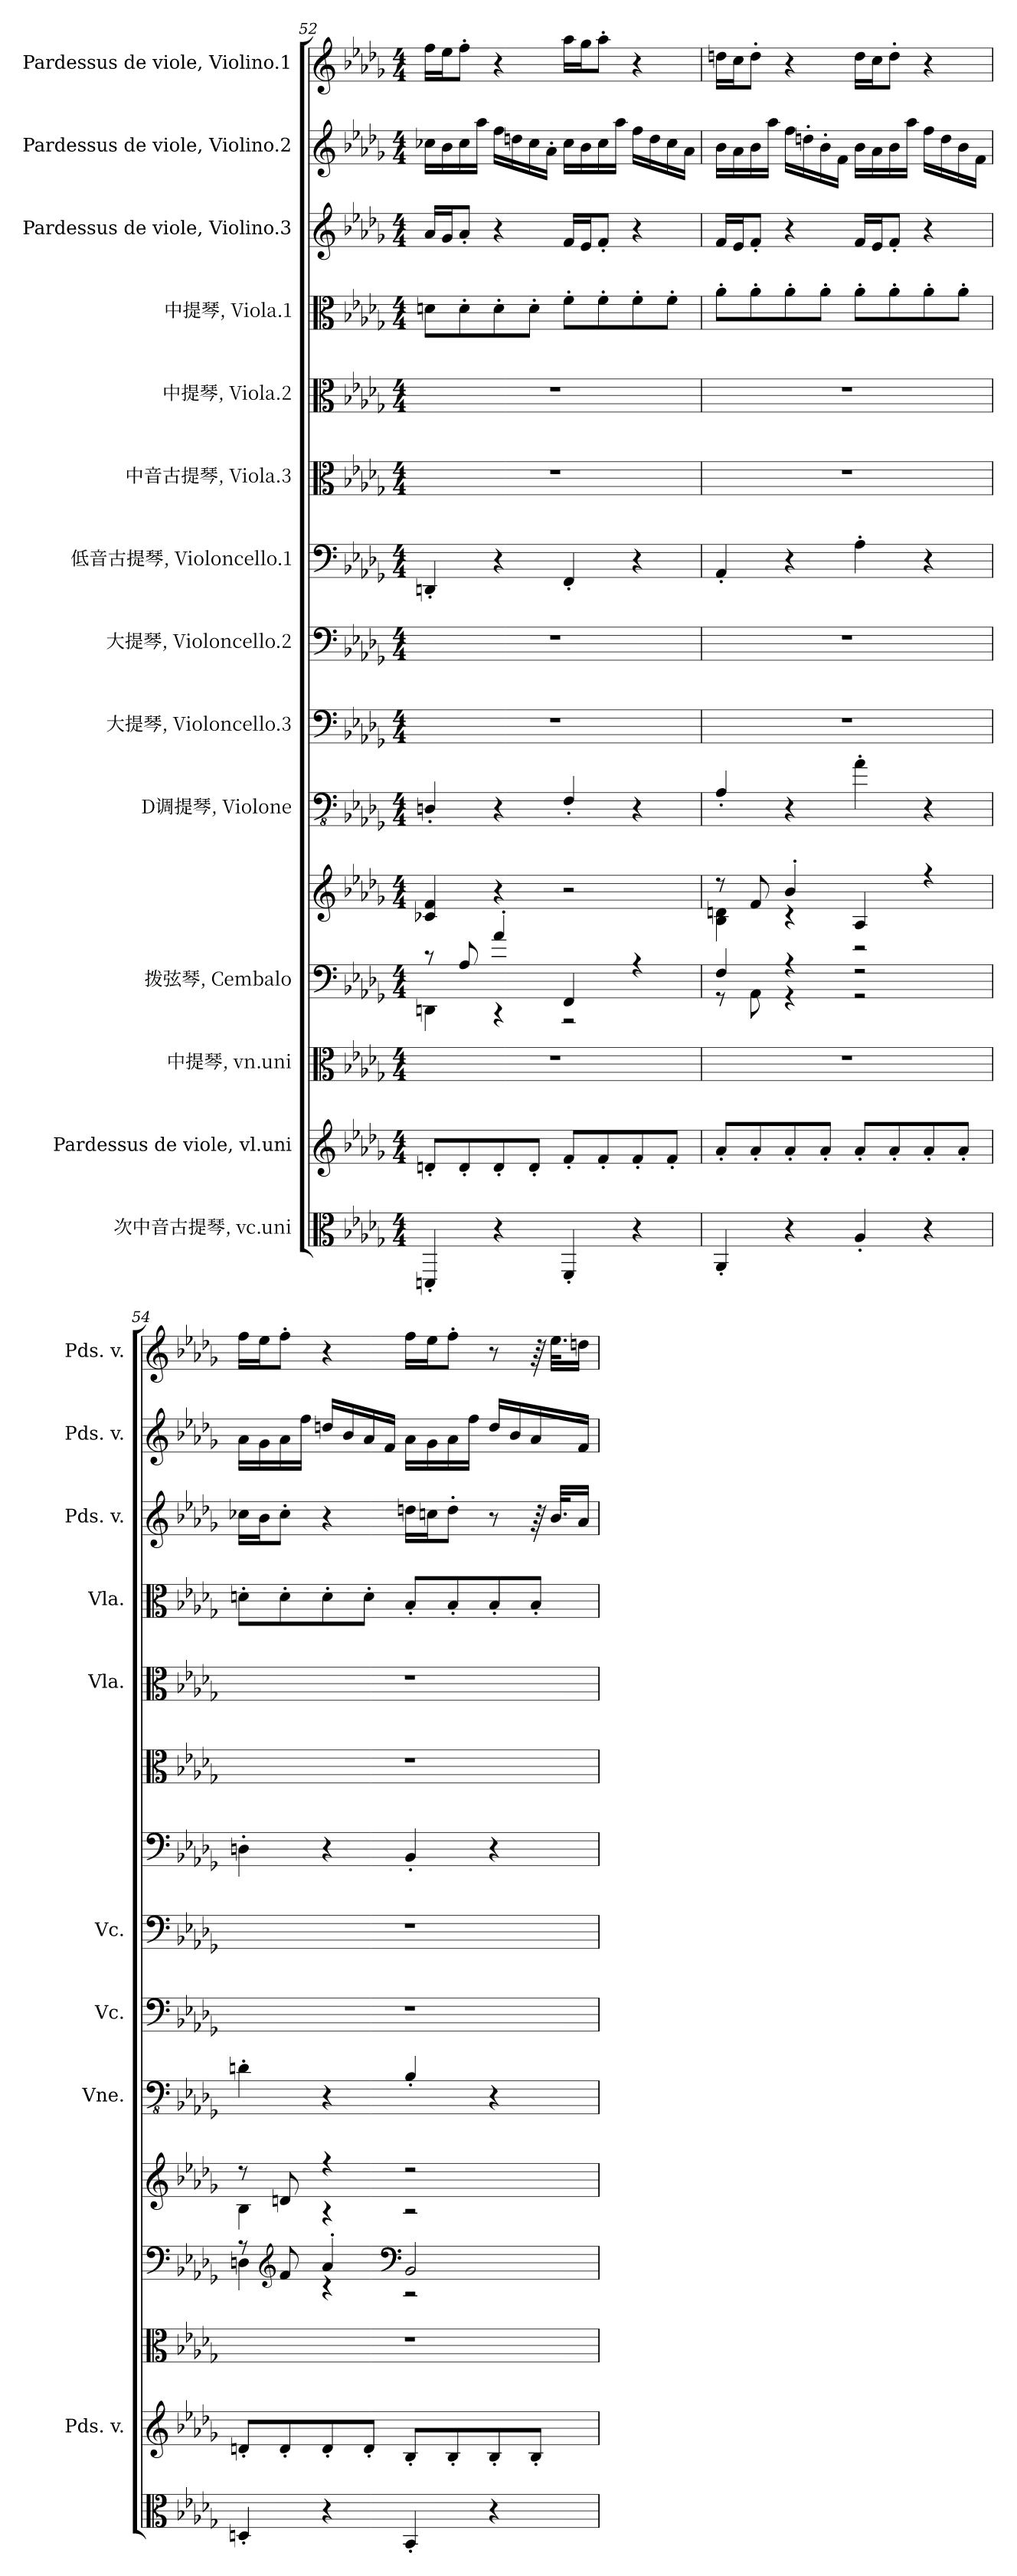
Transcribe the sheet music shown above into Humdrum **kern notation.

**kern	**kern	**kern	**kern	**kern	**kern	**kern	**kern	**kern	**kern	**kern	**kern	**kern	**kern	**kern
*part14	*part13	*part12	*part11	*part11	*part10	*part9	*part8	*part7	*part6	*part5	*part4	*part3	*part2	*part1
*staff15	*staff14	*staff13	*staff12	*staff11	*staff10	*staff9	*staff8	*staff7	*staff6	*staff5	*staff4	*staff3	*staff2	*staff1
*I"次中音古提琴, vc.uni	*I"Pardessus de viole, vl.uni	*I"中提琴, vn.uni	*I"拨弦琴, Cembalo	*	*I"D调提琴, Violone	*I"大提琴, Violoncello.3	*I"大提琴, Violoncello.2	*I"低音古提琴, Violoncello.1	*I"中音古提琴, Viola.3	*I"中提琴, Viola.2	*I"中提琴, Viola.1	*I"Pardessus de viole, Violino.3	*I"Pardessus de viole, Violino.2	*I"Pardessus de viole, Violino.1
*	*I'Pds. v.	*	*	*	*I'Vne.	*I'Vc.	*I'Vc.	*	*	*I'Vla.	*I'Vla.	*I'Pds. v.	*I'Pds. v.	*I'Pds. v.
!!LO:PB:g=z
*clefC3	*clefG2	*clefC3	*clefF4	*clefG2	*clefFv4	*clefF4	*clefF4	*clefF4	*clefC3	*clefC3	*clefC3	*clefG2	*clefG2	*clefG2
*	*	*	*	*	*ITrd7c12	*	*	*	*	*	*	*	*	*
*k[b-e-a-d-g-]	*k[b-e-a-d-g-]	*k[b-e-a-d-g-]	*k[b-e-a-d-g-]	*k[b-e-a-d-g-]	*k[b-e-a-d-g-]	*k[b-e-a-d-g-]	*k[b-e-a-d-g-]	*k[b-e-a-d-g-]	*k[b-e-a-d-g-]	*k[b-e-a-d-g-]	*k[b-e-a-d-g-]	*k[b-e-a-d-g-]	*k[b-e-a-d-g-]	*k[b-e-a-d-g-]
*M4/4	*M4/4	*M4/4	*M4/4	*M4/4	*M4/4	*M4/4	*M4/4	*M4/4	*M4/4	*M4/4	*M4/4	*M4/4	*M4/4	*M4/4
=52	=52	=52	=52	=52	=52	=52	=52	=52	=52	=52	=52	=52	=52	=52
*	*	*	*^	*	*	*	*	*	*	*	*	*	*	*
4DDn'/	8dn'/L	1r	8r	4DDn\	4c-X/ 4f/	4DDDn'/	1r	1r	4DDn'/	1r	1r	8dn\L	16a-/LL	16cc-X\LL	16ff\LL
.	.	.	.	.	.	.	.	.	.	.	.	.	16g-/J	16b-\	16ee-\J
.	8d'/	.	8A-/	.	.	.	.	.	.	.	.	8d'\	8a-'/J	16cc-\	8ff'\J
.	.	.	.	.	.	.	.	.	.	.	.	.	.	16aa-\JJ	.
4r	8d'/	.	4a-'/	4r	4r	4r	.	.	4r	.	.	8d'\	4r	16ff\LL	4r
.	.	.	.	.	.	.	.	.	.	.	.	.	.	16ddn\	.
.	8d'/J	.	.	.	.	.	.	.	.	.	.	8d'\J	.	16cc-\	.
.	.	.	.	.	.	.	.	.	.	.	.	.	.	16a-'\JJ	.
4FF'/	8f'/L	.	4FF/	2r	2r	4FFF'/	.	.	4FF'/	.	.	8f'\L	16f/LL	16cc-\LL	16aa-\LL
.	.	.	.	.	.	.	.	.	.	.	.	.	16e-/J	16b-\	16gg-\J
.	8f'/	.	.	.	.	.	.	.	.	.	.	8f'\	8f'/J	16cc-\	8aa-'\J
.	.	.	.	.	.	.	.	.	.	.	.	.	.	16aa-\JJ	.
4r	8f'/	.	4r	.	.	4r	.	.	4r	.	.	8f'\	4r	16ff\LL	4r
.	.	.	.	.	.	.	.	.	.	.	.	.	.	16dd\	.
.	8f'/J	.	.	.	.	.	.	.	.	.	.	8f'\J	.	16cc-\	.
.	.	.	.	.	.	.	.	.	.	.	.	.	.	16a-\JJ	.
=53	=53	=53	=53	=53	=53	=53	=53	=53	=53	=53	=53	=53	=53	=53	=53
*	*	*	*	*	*^	*	*	*	*	*	*	*	*	*	*
4AA-'/	8a-'/L	1r	4F/	8r	8r	4B-\ 4dn\	4AAA-'/	1r	1r	4AA-'/	1r	1r	8a-'\L	16f/LL	16b-\LL	16ddn\LL
.	.	.	.	.	.	.	.	.	.	.	.	.	.	16e-/J	16a-\	16cc\J
.	8a-'/	.	.	8AA-\	8f/	.	.	.	.	.	.	.	8a-'\	8f'/J	16b-\	8dd'\J
.	.	.	.	.	.	.	.	.	.	.	.	.	.	.	16aa-\JJ	.
4r	8a-'/	.	4r	4r	4b-'/	4r	4r	.	.	4r	.	.	8a-'\	4r	16ff\LL	4r
.	.	.	.	.	.	.	.	.	.	.	.	.	.	.	16ddn'\	.
.	8a-'/J	.	.	.	.	.	.	.	.	.	.	.	8a-'\J	.	16b-'\	.
.	.	.	.	.	.	.	.	.	.	.	.	.	.	.	16f\JJ	.
4A-'/	8a-'/L	.	2r	2r	4A-/	2r	4AA-'\	.	.	4A-'\	.	.	8a-'\L	16f/LL	16b-\LL	16dd\LL
.	.	.	.	.	.	.	.	.	.	.	.	.	.	16e-/J	16a-\	16cc\J
.	8a-'/	.	.	.	.	.	.	.	.	.	.	.	8a-'\	8f'/J	16b-\	8dd'\J
.	.	.	.	.	.	.	.	.	.	.	.	.	.	.	16aa-\JJ	.
4r	8a-'/	.	.	.	4r	.	4r	.	.	4r	.	.	8a-'\	4r	16ff\LL	4r
.	.	.	.	.	.	.	.	.	.	.	.	.	.	.	16dd\	.
.	8a-'/J	.	.	.	.	.	.	.	.	.	.	.	8a-'\J	.	16b-\	.
.	.	.	.	.	.	.	.	.	.	.	.	.	.	.	16f\JJ	.
!!LO:PB:g=z
=54	=54	=54	=54	=54	=54	=54	=54	=54	=54	=54	=54	=54	=54	=54	=54	=54
4Dn'/	8dn'/L	1r	8r	4Dn\	8r	4B-\	4DDn'\	1r	1r	4Dn'\	1r	1r	8dn'\L	16cc-X\LL	16a-\LL	16ff\LL
.	.	.	.	.	.	.	.	.	.	.	.	.	.	16b-\J	16g-\	16ee-\J
*	*	*	*clefG2	*	*	*	*	*	*	*	*	*	*	*	*	*
.	8d'/	.	8f/	.	8dn/	.	.	.	.	.	.	.	8d'\	8cc-'\J	16a-\	8ff'\J
.	.	.	.	.	.	.	.	.	.	.	.	.	.	.	16ff\JJ	.
4r	8d'/	.	4a-'/	4r	4r	4r	4r	.	.	4r	.	.	8d'\	4r	16ddn/LL	4r
.	.	.	.	.	.	.	.	.	.	.	.	.	.	.	16b-/	.
.	8d'/J	.	.	.	.	.	.	.	.	.	.	.	8d'\J	.	16a-/	.
.	.	.	.	.	.	.	.	.	.	.	.	.	.	.	16f/JJ	.
*	*	*	*clefF4	*	*	*	*	*	*	*	*	*	*	*	*	*
4BB-'/	8B-'/L	.	2BB-/	2r	2r	2r	4BBB-'/	.	.	4BB-'/	.	.	8B-'/L	16ddn\LL	16a-\LL	16ff\LL
.	.	.	.	.	.	.	.	.	.	.	.	.	.	16ccn\J	16g-\	16ee-\J
.	8B-'/	.	.	.	.	.	.	.	.	.	.	.	8B-'/	8dd'\J	16a-\	8ff'\J
.	.	.	.	.	.	.	.	.	.	.	.	.	.	.	16ff\JJ	.
4r	8B-'/	.	.	.	.	.	4r	.	.	4r	.	.	8B-'/	8r	16dd/LL	8r
.	.	.	.	.	.	.	.	.	.	.	.	.	.	.	16b-/	.
.	8B-'/J	.	.	.	.	.	.	.	.	.	.	.	8B-'/J	64r	16a-/	64r
.	.	.	.	.	.	.	.	.	.	.	.	.	.	32.b-/KLL	.	32.ee-\KLL
.	.	.	.	.	.	.	.	.	.	.	.	.	.	16a-/JJ	16f/JJ	16ddn\JJ
*	*	*	*v	*v	*	*	*	*	*	*	*	*	*	*	*	*
*	*	*	*	*v	*v	*	*	*	*	*	*	*	*	*	*
=	=	=	=	=	=	=	=	=	=	=	=	=	=	=
*-	*-	*-	*-	*-	*-	*-	*-	*-	*-	*-	*-	*-	*-	*-
